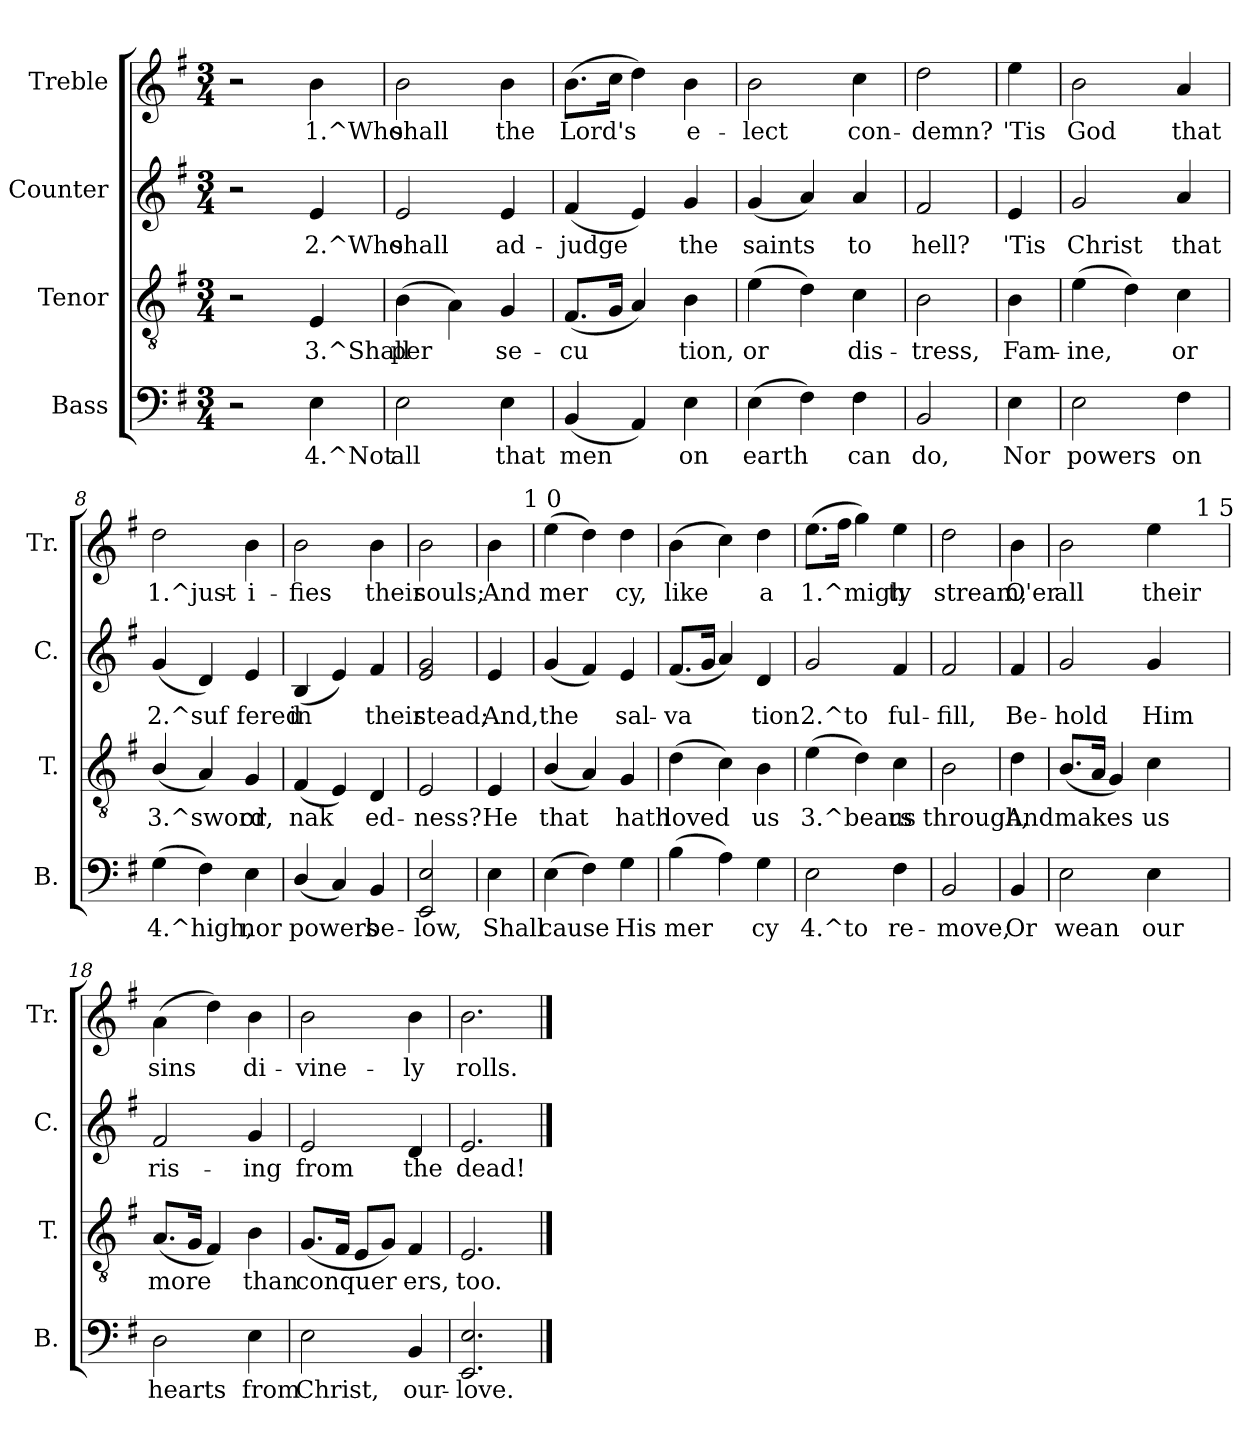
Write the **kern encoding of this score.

**kern	**text	**kern	**text	**kern	**text	**kern	**text
*part4	*part4	*part3	*part3	*part2	*part2	*part1	*part1
*staff4	*staff4	*staff3	*staff3	*staff2	*staff2	*staff1	*staff1
*I"Bass	*	*I"Tenor	*	*I"Counter	*	*I"Treble	*
*I'B.	*	*I'T.	*	*I'C.	*	*I'Tr.	*
!!LO:PB:g=z
*stria5	*	*stria5	*	*stria5	*	*stria5	*
*clefF4	*	*clefGv2	*	*clefG2	*	*clefG2	*
*k[f#]	*	*k[f#]	*	*k[f#]	*	*k[f#]	*
*G:	*	*G:	*	*G:	*	*G:	*
*M3/4	*	*M3/4	*	*M3/4	*	*M3/4	*
=1	=1	=1	=1	=1	=1	=1	=1
2r	.	2r	.	2r	.	2r	.
!	!LO:LY:b:rj	!	!LO:LY:b:rj	!	!LO:LY:b:rj	!	!LO:LY:b:rj
4E\	4.^Not	4E/	3.^Shall	4e/	2.^Who	4b\	1.^Who
=2	=2	=2	=2	=2	=2	=2	=2
!	!LO:LY:b:rj	!	!LO:LY:b:rj	!	!LO:LY:b:rj	!	!LO:LY:b:rj
2E\	all	(>4B\	per-	2e/	shall	2b\	shall
!	!	!	!LO:LY:b:rj	!	!	!	!
.	.	4A\)	--	.	.	.	.
!	!LO:LY:b:rj	!	!LO:LY:b:rj	!	!LO:LY:b:rj	!	!LO:LY:b:rj
4E\	that	4G/	-se-	4e/	ad-	4b\	the
=3	=3	=3	=3	=3	=3	=3	=3
!	!LO:LY:b:rj	!	!LO:LY:b:rj	!	!LO:LY:b:rj	!	!LO:LY:b:rj
(<4BB/	men	(<8.F#/L	-cu-	(<4f#/	-judge	(>8.b\L	Lord's
!	!	!	!LO:LY:b:rj	!	!	!	!LO:LY:b:rj
.	.	16G/J	--	.	.	16cc\J	.
!	!LO:LY:b:rj	!	!LO:LY:b:rj	!	!LO:LY:b:rj	!	!LO:LY:b:rj
4AA/)	.	4A/)	--	4e/)	.	4dd\)	.
!	!LO:LY:b:rj	!	!LO:LY:b:rj	!	!LO:LY:b:rj	!	!LO:LY:b:rj
4E\	on	4B\	-tion,	4g/	the	4b\	e-
=4	=4	=4	=4	=4	=4	=4	=4
!	!LO:LY:b:rj	!	!LO:LY:b:rj	!	!LO:LY:b:rj	!	!LO:LY:b:rj
(>4E\	earth	(>4e\	or	(<4g/	saints	2b\	-lect
!	!LO:LY:b:rj	!	!LO:LY:b:rj	!	!LO:LY:b:rj	!	!
4F#\)	.	4d\)	.	4a/)	.	.	.
!	!LO:LY:b:rj	!	!LO:LY:b:rj	!	!LO:LY:b:rj	!	!LO:LY:b:rj
4F#\	can	4c\	dis-	4a/	to	4cc\	con-
=5	=5	=5	=5	=5	=5	=5	=5
!	!LO:LY:b:rj	!	!LO:LY:b:rj	!	!LO:LY:b:rj	!	!LO:LY:b:rj
2BB/	do,	2B\	-tress,	2f#/	hell?	2dd>\	-demn?
=6	=6	=6	=6	=6	=6	=6	=6
!	!LO:LY:b:rj	!	!LO:LY:b:rj	!	!LO:LY:b:rj	!	!LO:LY:b:rj
4E\	Nor	4B\	Fam-	4e/	'Tis	4ee\	'Tis
=7	=7	=7	=7	=7	=7	=7	=7
!	!LO:LY:b:rj	!	!LO:LY:b:rj	!	!LO:LY:b:rj	!	!LO:LY:b:rj
2E\	powers	(>4e\	-ine,	2g/	Christ	2b\	God
!	!	!	!LO:LY:b:rj	!	!	!	!
.	.	4d\)	.	.	.	.	.
!	!LO:LY:b:rj	!	!LO:LY:b:rj	!	!LO:LY:b:rj	!	!LO:LY:b:rj
4F#\	on	4c\	or	4a/	that	4a/	that
!!LO:LB:g=z
=8	=8	=8	=8	=8	=8	=8	=8
!	!LO:LY:b:rj	!	!LO:LY:b:rj	!	!LO:LY:b:rj	!	!LO:LY:b:rj
(>4G\	4.^high,	(<4B/	3.^sword,	(<4g/	2.^suf-	2dd\	1.^just-
!	!LO:LY:b:rj	!	!LO:LY:b:rj	!	!LO:LY:b:rj	!	!
4F#\)	.	4A/)	.	4d/)	--	.	.
!	!LO:LY:b:rj	!	!LO:LY:b:rj	!	!LO:LY:b:rj	!	!LO:LY:b:rj
4E\	nor	4G/	or	4e/	-fered	4b\	-i-
=9	=9	=9	=9	=9	=9	=9	=9
!	!LO:LY:b:rj	!	!LO:LY:b:rj	!	!LO:LY:b:rj	!	!LO:LY:b:rj
(<4D/	powers	(<4F#/	nak-	(<4B/	in	2b\	-fies
!	!LO:LY:b:rj	!	!LO:LY:b:rj	!	!LO:LY:b:rj	!	!
4C/)	.	4E/)	--	4e/)	.	.	.
!	!LO:LY:b:rj	!	!LO:LY:b:rj	!	!LO:LY:b:rj	!	!LO:LY:b:rj
4BB/	be-	4D/	-ed-	4f#/	their	4b\	their
=10	=10	=10	=10	=10	=10	=10	=10
!	!LO:LY:b:rj	!	!LO:LY:b:rj	!	!LO:LY:b:rj	!	!LO:LY:b:rj
2E/ 2EE/	-low,	2E/	-ness?	2g/ 2e/	stead;	2b\	souls;
=11	=11	=11	=11	=11	=11	=11	=11
!	!LO:LY:b:rj	!	!LO:LY:b:rj	!	!LO:LY:b:rj	!	!LO:LY:b:rj
*	*	*	*	*	*	*^	*
4E\	Shall	4E/	He	4e/	And,	4b\	8..ryy	And
!	!	!	!	!	!	!	!LO:TX:a:t=1 0	!
.	.	.	.	.	.	.	32ryy	.
=12	=12	=12	=12	=12	=12	=12	=12	=12
!	!LO:LY:b:rj	!	!LO:LY:b:rj	!	!LO:LY:b:rj	!	!	!LO:LY:b:rj
*	*	*	*	*	*	*v	*v	*
(>4E\	cause	(<4B/	that	(<4g/	the	(>4ee\	mer-
!	!LO:LY:b:rj	!	!LO:LY:b:rj	!	!LO:LY:b:rj	!	!LO:LY:b:rj
4F#\)	.	4A/)	.	4f#/)	.	4dd\)	--
!	!LO:LY:b:rj	!	!LO:LY:b:rj	!	!LO:LY:b:rj	!	!LO:LY:b:rj
4G\	His	4G/	hath	4e/	sal-	4dd\	-cy,
=13	=13	=13	=13	=13	=13	=13	=13
!	!LO:LY:b:rj	!	!LO:LY:b:rj	!	!LO:LY:b:rj	!	!LO:LY:b:rj
(>4B\	mer-	(>4d\	loved	(<8.f#/L	-va-	(>4b\	like
!	!	!	!	!	!LO:LY:b:rj	!	!
.	.	.	.	16g/J	--	.	.
!	!LO:LY:b:rj	!	!LO:LY:b:rj	!	!LO:LY:b:rj	!	!LO:LY:b:rj
4A\)	--	4c\)	.	4a/)	--	4cc\)	.
!	!LO:LY:b:rj	!	!LO:LY:b:rj	!	!LO:LY:b:rj	!	!LO:LY:b:rj
4G\	-cy	4B\	us	4d/	-tion	4dd\	a
!!LO:PB:g=z
=14	=14	=14	=14	=14	=14	=14	=14
!	!LO:LY:b:rj	!	!LO:LY:b:rj	!	!LO:LY:b:rj	!	!LO:LY:b:rj
2E\	4.^to	(>4e\	3.^bears	2g/	2.^to	(>8.ee\L	1.^migh-
!	!	!	!	!	!	!	!LO:LY:b:rj
.	.	.	.	.	.	16ff#\J	--
!	!	!	!LO:LY:b:rj	!	!	!	!LO:LY:b:rj
.	.	4d\)	.	.	.	4gg\)	--
!	!LO:LY:b:rj	!	!LO:LY:b:rj	!	!LO:LY:b:rj	!	!LO:LY:b:rj
4F#\	re-	4c\	us	4f#/	ful-	4ee\	-ty
=15	=15	=15	=15	=15	=15	=15	=15
!	!LO:LY:b:rj	!	!LO:LY:b:rj	!	!LO:LY:b:rj	!	!LO:LY:b:rj
2BB/	-move,	2B\	through,	2f#/	-fill,	2dd\	stream,
=16	=16	=16	=16	=16	=16	=16	=16
!	!LO:LY:b:rj	!	!LO:LY:b:rj	!	!LO:LY:b:rj	!	!LO:LY:b:rj
4BB/	Or	4d\	And	4f#/	Be-	4b\	O'er
=17	=17	=17	=17	=17	=17	=17	=17
!	!LO:LY:b:rj	!	!LO:LY:b:rj	!	!LO:LY:b:rj	!	!LO:LY:b:rj
*	*	*	*	*	*	*^	*
2E\	wean	(<8.B/L	makes	2g/	-hold	2b\	2ryy	all
!	!	!	!LO:LY:b:rj	!	!	!	!	!
.	.	16A/J	.	.	.	.	.	.
!	!	!	!LO:LY:b:rj	!	!	!	!	!
.	.	4G/)	.	.	.	.	.	.
!	!LO:LY:b:rj	!	!LO:LY:b:rj	!	!LO:LY:b:rj	!	!	!LO:LY:b:rj
4E\	our	4c\	us	4g/	Him	4ee\	8ryy	their
.	.	.	.	.	.	.	16ryy	.
.	.	.	.	.	.	.	64ryy	.
!	!	!	!	!	!	!	!LO:TX:a:t=1 5	!
.	.	.	.	.	.	.	32.ryy	.
=18	=18	=18	=18	=18	=18	=18	=18	=18
!	!LO:LY:b:rj	!	!LO:LY:b:rj	!	!LO:LY:b:rj	!	!	!LO:LY:b:rj
*	*	*	*	*	*	*v	*v	*
2D\	hearts	(<8.A/L	more	2f#/	ris-	(>4a\	sins
!	!	!	!LO:LY:b:rj	!	!	!	!
.	.	16G/J	.	.	.	.	.
!	!	!	!LO:LY:b:rj	!	!	!	!LO:LY:b:rj
.	.	4F#/)	.	.	.	4dd\)	.
!	!LO:LY:b:rj	!	!LO:LY:b:rj	!	!LO:LY:b:rj	!	!LO:LY:b:rj
4E\	from	4B\	than	4g/	-ing	4b\	di-
=19	=19	=19	=19	=19	=19	=19	=19
!	!LO:LY:b:rj	!	!LO:LY:b:rj	!	!LO:LY:b:rj	!	!LO:LY:b:rj
2E\	Christ,	(<8.G/L	conquer-	2e/	from	2b\	-vine-
!	!	!	!LO:LY:b:rj	!	!	!	!
.	.	16F#/J	--	.	.	.	.
!	!	!	!LO:LY:b:rj	!	!	!	!
.	.	8E/L	--	.	.	.	.
!	!	!	!LO:LY:b:rj	!	!	!	!
.	.	8G/J)	--	.	.	.	.
!	!LO:LY:b:rj	!	!LO:LY:b:rj	!	!LO:LY:b:rj	!	!LO:LY:b:rj
4BB/	our-	4F#/	-ers,	4d/	the	4b\	-ly
=20	=20	=20	=20	=20	=20	=20	=20
!	!LO:LY:b:rj	!	!LO:LY:b:rj	!	!LO:LY:b:rj	!	!LO:LY:b:rj
2.E/ 2.EE/	-love.	2.E/	too.	2.e/	dead!	2.b\	rolls.
==	==	==	==	==	==	==	==
*-	*-	*-	*-	*-	*-	*-	*-
